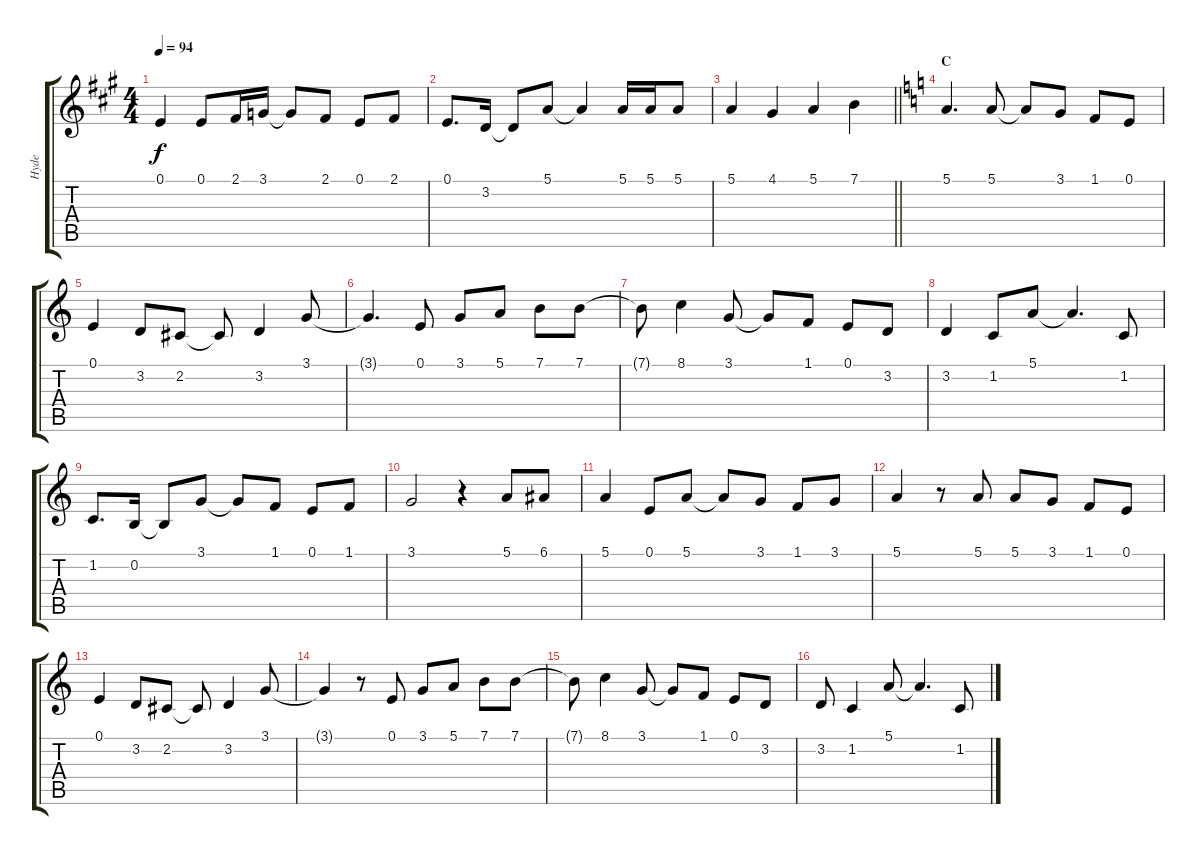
\track ("Hyde" "Hyde") {instrument voiceoohs}
\staff {score tabs}
\tuning (E4 B3 G3 D3 A2 E2) {hide}
\ts (4 4)
\tempo 94
\clef g2
\ks a
0.1.4{dy f} 0.1.8 2.1.16 3.1.16 3.1{t}.8 2.1.8 0.1.8 2.1.8 |
0.1.8{d} 3.2.16 3.2{t}.8 5.1.8 5.1{t}.4 5.1.16 5.1.16 5.1.8 |
\barLineRight lightlight
5.1.4 4.1.4 5.1.4 7.1.4 |
\section ("" "C")
\ks c
5.1.4{d} 5.1.8 5.1{t}.8 3.1.8 1.1.8 0.1.8 |
0.1.4 3.2.8 2.2.8 2.2{t}.8 3.2.4 3.1.8 |
3.1{t}.4{d} 0.1.8 3.1.8 5.1.8 7.1.8 7.1.8 |
7.1{t}.8 8.1.4 3.1.8 3.1{t}.8 1.1.8 0.1.8 3.2.8 |
3.2.4 1.2.8 5.1.8 5.1{t}.4{d} 1.2.8 |
1.2.8{d} 0.2.16 0.2{t}.8 3.1.8 3.1{t}.8 1.1.8 0.1.8 1.1.8 |
3.1.2 r.4 5.1.8 6.1.8 |
5.1.4 0.1.8 5.1.8 5.1{t}.8 3.1.8 1.1.8 3.1.8 |
5.1.4 r.8 5.1.8 5.1.8 3.1.8 1.1.8 0.1.8 |
0.1.4 3.2.8 2.2.8 2.2{t}.8 3.2.4 3.1.8 |
3.1{t}.4 r.8 0.1.8 3.1.8 5.1.8 7.1.8 7.1.8 |
7.1{t}.8 8.1.4 3.1.8 3.1{t}.8 1.1.8 0.1.8 3.2.8 |
3.2.8 1.2.4 5.1.8 5.1{t}.4{d} 1.2.8
